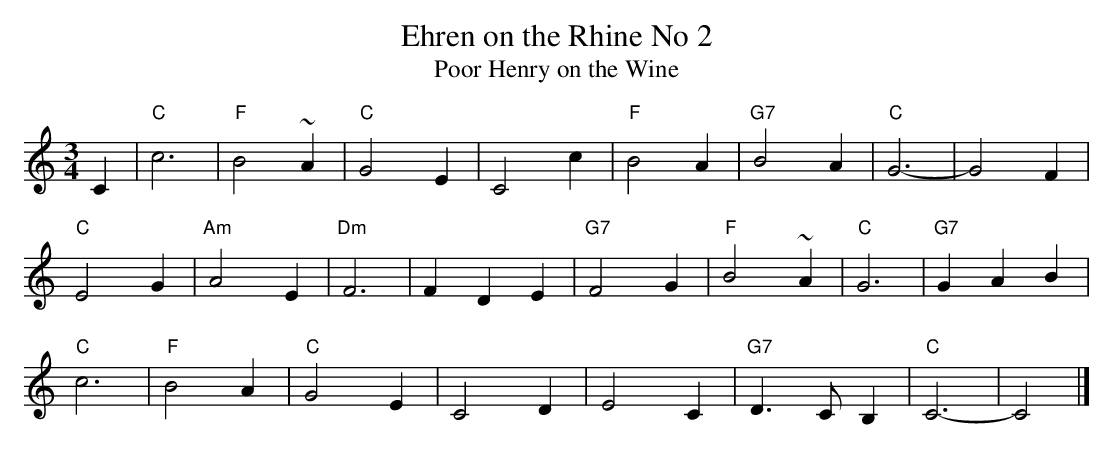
X:1
T:Ehren on the Rhine No 2
T:Poor Henry on the Wine
M:3/4
L:1/8
K:C
C2|"C"c6 | "F"B4~A2 | "C"G4E2 | C4c2 | "F"B4A2 | "G7"B4A2 | "C"G6- | G4F2 |
"C"E4G2 | "Am"A4E2 | "Dm"F6 | F2D2E2 | "G7"F4G2 | "F"B4~A2 | "C"G6 | "G7"G2A2B2 |
"C"c6 | "F"B4A2 | "C"G4E2 | C4D2 | E4C2 | "G7"D3CB,2 | "C"C6- | C4|]
